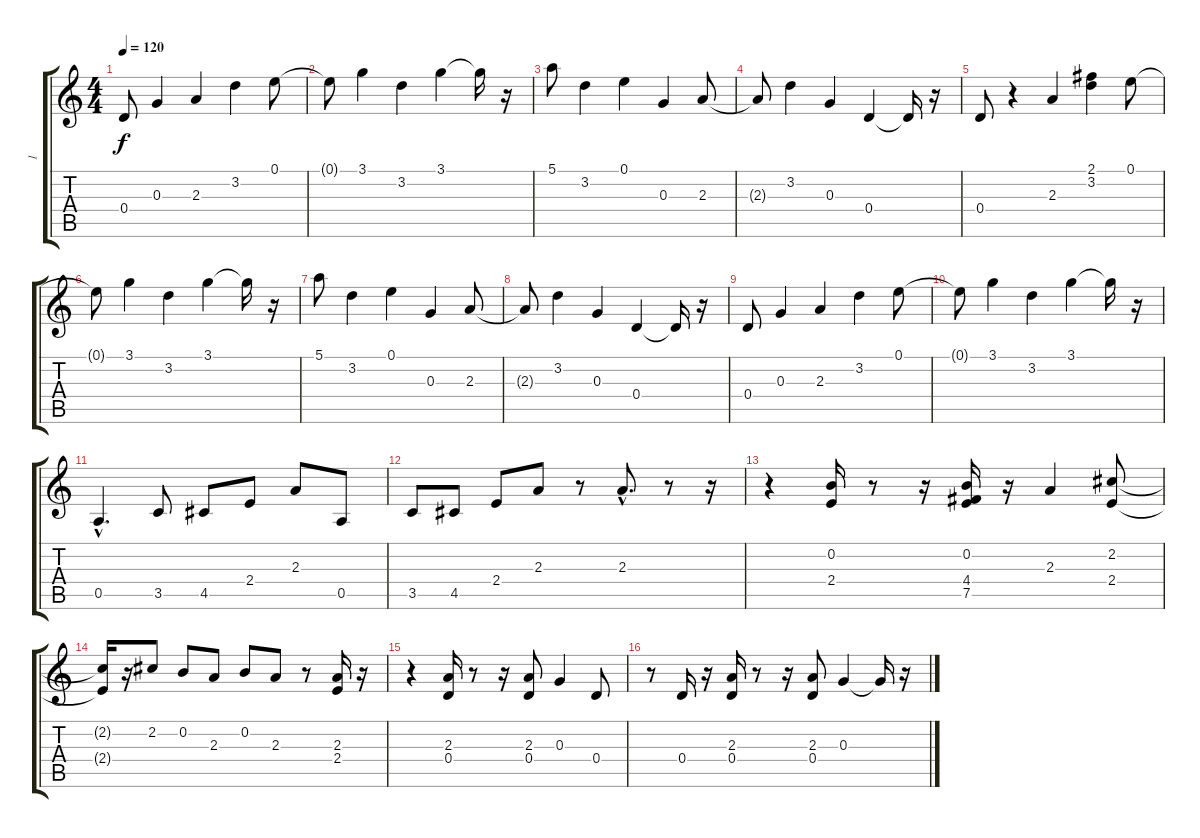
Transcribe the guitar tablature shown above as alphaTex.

\track ("1" "1") {instrument overdrivenguitar}
\staff {score tabs}
\tuning (E4 B3 G3 D3 A2 E2) {hide}
\ts (4 4)
\tempo 120
\clef g2
\ks c
0.4.8{dy f} 0.3.4 2.3.4 3.2.4 0.1.8 |
0.1{t}.8 3.1.4 3.2.4 3.1.4 3.1{t}.16 r.16 |
5.1.8 3.2.4 0.1.4 0.3.4 2.3.8 |
2.3{t}.8 3.2.4 0.3.4 0.4.4 0.4{t}.16 r.16 |
0.4.8 r.4 2.3.4 (2.1 3.2).4 0.1.8 |
0.1{t}.8 3.1.4 3.2.4 3.1.4 3.1{t}.16 r.16 |
5.1.8 3.2.4 0.1.4 0.3.4 2.3.8 |
2.3{t}.8 3.2.4 0.3.4 0.4.4 0.4{t}.16 r.16 |
0.4.8 0.3.4 2.3.4 3.2.4 0.1.8 |
0.1{t}.8 3.1.4 3.2.4 3.1.4 3.1{t}.16 r.16 |
0.5{hac}.4{d} 3.5.8 4.5.8 2.4.8 2.3.8 0.5.8 |
3.5.8 4.5.8 2.4.8 2.3.8 r.8 2.3{hac}.8{d} r.8 r.16 |
r.4 (0.2 2.4).16 r.8 r.16 (0.2 4.4 7.5).16 r.16 2.3.4 (2.2 2.4).8 |
(2.2{t} 2.4{t}).16 r.16 2.2.8 0.2.8 2.3.8 0.2.8 2.3.8 r.8 (2.3 2.4).16 r.16 |
r.4 (2.3 0.4).16 r.8 r.16 (2.3 0.4).8 0.3.4 0.4.8 |
r.8 0.4.16 r.16 (2.3 0.4).16 r.8 r.16 (2.3 0.4).8 0.3.4 0.3{t}.16 r.16
